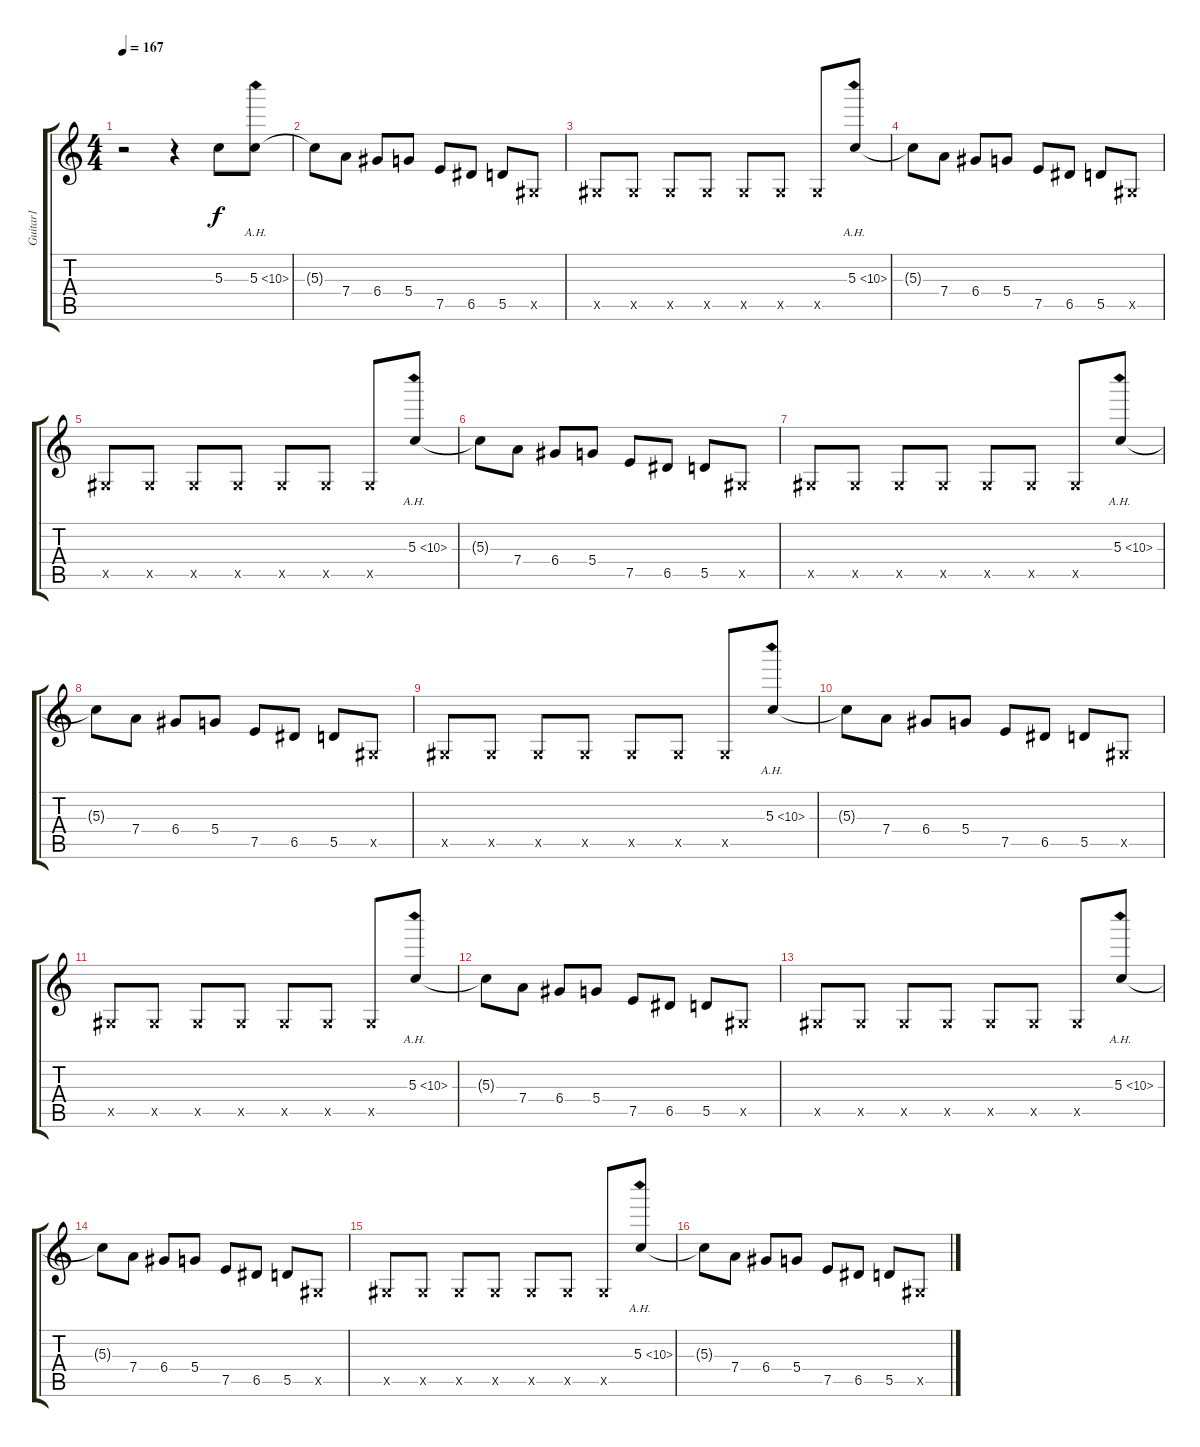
\track ("Guitar1" "Guitar1") {instrument distortionguitar}
\staff {score tabs}
\tuning (E4 B3 G3 D3 A2 E2) {hide}
\ts (4 4)
\tempo 167
\clef g2
\ks c
r.2{dy f instrument distortionguitar} r.4 5.3.8 5.3{ah 5}.8 |
5.3{t}.8 7.4.8 6.4.8 5.4.8 7.5.8 6.5.8 5.5.8 -1.5{x}.8 |
-1.5{x}.8 -1.5{x}.8 -1.5{x}.8 -1.5{x}.8 -1.5{x}.8 -1.5{x}.8 -1.5{x}.8 5.3{ah 5}.8 |
5.3{t}.8 7.4.8 6.4.8 5.4.8 7.5.8 6.5.8 5.5.8 -1.5{x}.8 |
-1.5{x}.8 -1.5{x}.8 -1.5{x}.8 -1.5{x}.8 -1.5{x}.8 -1.5{x}.8 -1.5{x}.8 5.3{ah 5}.8 |
5.3{t}.8 7.4.8 6.4.8 5.4.8 7.5.8 6.5.8 5.5.8 -1.5{x}.8 |
-1.5{x}.8 -1.5{x}.8 -1.5{x}.8 -1.5{x}.8 -1.5{x}.8 -1.5{x}.8 -1.5{x}.8 5.3{ah 5}.8 |
5.3{t}.8 7.4.8 6.4.8 5.4.8 7.5.8 6.5.8 5.5.8 -1.5{x}.8 |
-1.5{x}.8 -1.5{x}.8 -1.5{x}.8 -1.5{x}.8 -1.5{x}.8 -1.5{x}.8 -1.5{x}.8 5.3{ah 5}.8 |
5.3{t}.8 7.4.8 6.4.8 5.4.8 7.5.8 6.5.8 5.5.8 -1.5{x}.8 |
-1.5{x}.8 -1.5{x}.8 -1.5{x}.8 -1.5{x}.8 -1.5{x}.8 -1.5{x}.8 -1.5{x}.8 5.3{ah 5}.8 |
5.3{t}.8 7.4.8 6.4.8 5.4.8 7.5.8 6.5.8 5.5.8 -1.5{x}.8 |
-1.5{x}.8 -1.5{x}.8 -1.5{x}.8 -1.5{x}.8 -1.5{x}.8 -1.5{x}.8 -1.5{x}.8 5.3{ah 5}.8 |
5.3{t}.8 7.4.8 6.4.8 5.4.8 7.5.8 6.5.8 5.5.8 -1.5{x}.8 |
-1.5{x}.8 -1.5{x}.8 -1.5{x}.8 -1.5{x}.8 -1.5{x}.8 -1.5{x}.8 -1.5{x}.8 5.3{ah 5}.8 |
5.3{t}.8 7.4.8 6.4.8 5.4.8 7.5.8 6.5.8 5.5.8 -1.5{x}.8
